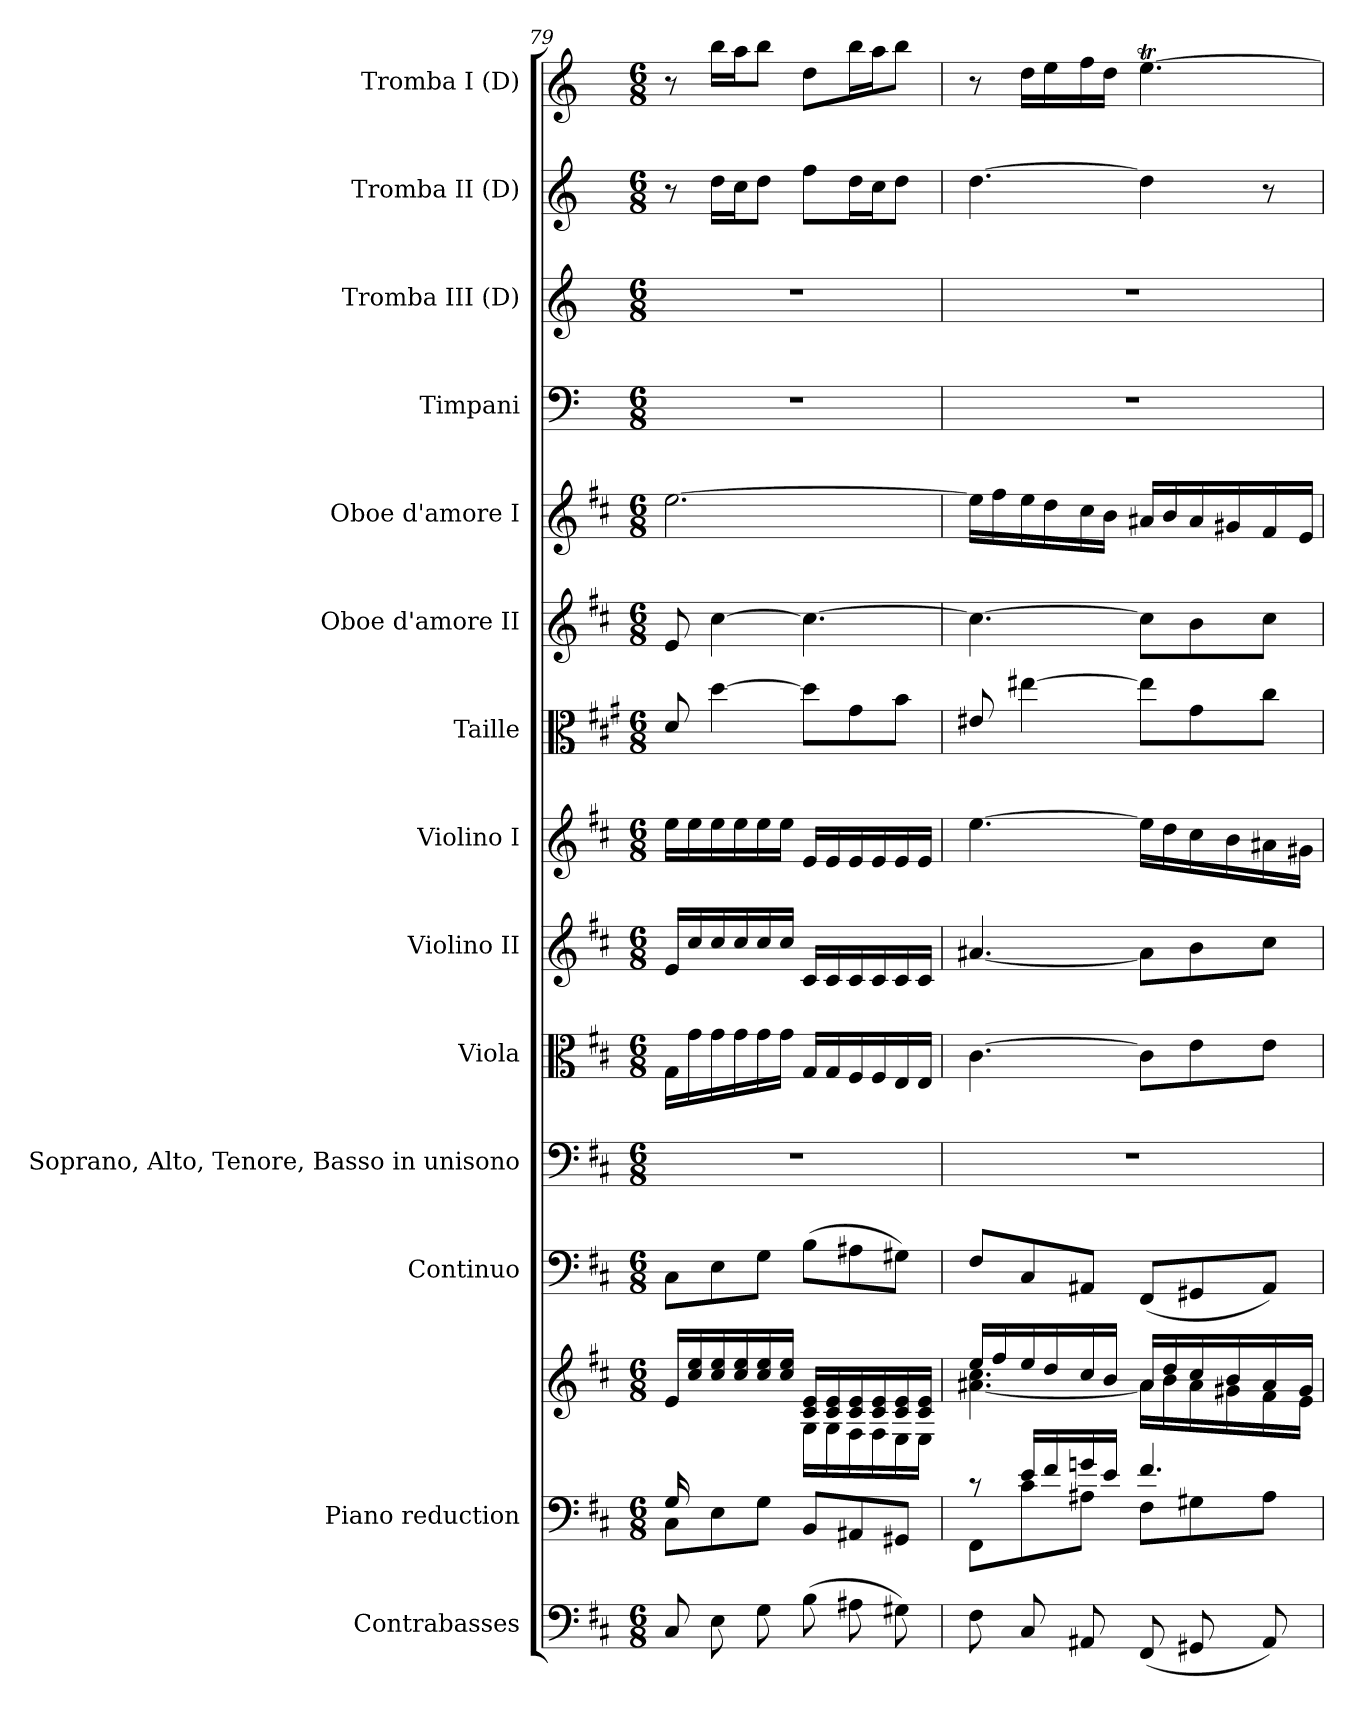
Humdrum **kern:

**kern	**kern	**kern	**kern	**kern	**kern	**kern	**kern	**kern	**kern	**kern	**kern	**kern	**kern	**kern
*part14	*part13	*part13	*part12	*part11	*part10	*part9	*part8	*part7	*part6	*part5	*part4	*part3	*part2	*part1
*staff15	*staff14	*staff13	*staff12	*staff11	*staff10	*staff9	*staff8	*staff7	*staff6	*staff5	*staff4	*staff3	*staff2	*staff1
*I"Contrabasses	*I"Piano reduction	*	*I"Continuo	*I"Soprano, Alto, Tenore, Basso in unisono	*I"Viola	*I"Violino II	*I"Violino I	*I"Taille	*I"Oboe d'amore II	*I"Oboe d'amore I	*I"Timpani	*I"Tromba III (D)	*I"Tromba II (D)	*I"Tromba I (D)
*I'Cbs.	*I'Pno	*	*	*	*	*	*	*	*I'Ob	*I'Ob	*I'Timp	*	*	*
!!LO:PB:g=z
*clefF4	*clefF4	*clefG2	*clefF4	*clefF4	*clefC3	*clefG2	*clefG2	*clefC3	*clefG2	*clefG2	*clefF4	*clefG2	*clefG2	*clefG2
*ITrd7c12	*	*	*	*	*	*	*	*ITrd4c7	*	*	*	*ITrd-1c-2	*ITrd-1c-2	*ITrd-1c-2
*k[f#c#]	*k[f#c#]	*k[f#c#]	*k[f#c#]	*k[f#c#]	*k[f#c#]	*k[f#c#]	*k[f#c#]	*k[f#c#]	*k[f#c#]	*k[f#c#]	*k[]	*k[f#c#]	*k[f#c#]	*k[f#c#]
*M6/8	*M6/8	*M6/8	*M6/8	*M6/8	*M6/8	*M6/8	*M6/8	*M6/8	*M6/8	*M6/8	*M6/8	*M6/8	*M6/8	*M6/8
=79	=79	=79	=79	=79	=79	=79	=79	=79	=79	=79	=79	=79	=79	=79
*	*^	*^	*	*	*	*	*	*	*	*	*	*	*	*
8CC#/	16G/LL	8C#\L	16e/LL	16ryy	8C#\L	2.r	16G\LL	16e/LL	16ee\LL	8G/	8e/	[2.ee\	2.r	2.r	8r	8r
.	2ryy	.	16cc#/ 16ee/	16g\	.	.	16g\	16cc#/	16ee\	.	.	.	.	.	.	.
8EE\	.	8E\	16cc#/ 16ee/	16g\	8E\	.	16g\	16cc#/	16ee\	[4g\	[4cc#\	.	.	.	16ee\LL	16ccc#\LL
.	.	.	16cc#/ 16ee/	16g\	.	.	16g\	16cc#/	16ee\	.	.	.	.	.	16dd\J	16bb\J
8GG\	.	8G\J	16cc#/ 16ee/	16g\	8G\J	.	16g\	16cc#/	16ee\	.	.	.	.	.	8ee\J	8ccc#\J
.	.	.	16cc#/ 16ee/JJ	16g\JJ	.	.	16g\JJ	16cc#/JJ	16ee\JJ	.	.	.	.	.	.	.
(>8BB\	.	8BB/L	16c#/ 16e/LL	16G\LL	(>8B\L	.	16G/LL	16c#/LL	16e/LL	8g\L]	4.cc#\_	.	.	.	8gg\L	8ee\L
.	.	.	16c#/ 16e/	16G\	.	.	16G/	16c#/	16e/	.	.	.	.	.	.	.
8AA#X\	.	8AA#X/	16c#/ 16e/	16F#\	8A#X\	.	16F#/	16c#/	16e/	8c#\	.	.	.	.	16ee\L	16ccc#\L
.	8.ryy	.	16c#/ 16e/	16F#\	.	.	16F#/	16c#/	16e/	.	.	.	.	.	16dd\J	16bb\J
8GG#X\)	.	8GG#X/J	16c#/ 16e/	16E\	8G#X\J)	.	16E/	16c#/	16e/	8e\J	.	.	.	.	8ee\J	8ccc#\J
.	.	.	16c#/ 16e/JJ	16E\JJ	.	.	16E/JJ	16c#/JJ	16e/JJ	.	.	.	.	.	.	.
=80	=80	=80	=80	=80	=80	=80	=80	=80	=80	=80	=80	=80	=80	=80	=80	=80
8FF#\	8r	8FF#\L	16ee/LL	[4.a#X\ 4.cc#\	8F#/L	2.r	[4.c#\	[4.a#X/	[4.ee\	8A#X/	4.cc#\_	16ee\LL]	2.r	2.r	[4.ee\	8r
.	.	.	16ff#/	.	.	.	.	.	.	.	.	16ff#\	.	.	.	.
8CC#/	16e/LL	8c#\	16ee/	.	8C#/	.	.	.	.	[4a#X\	.	16ee\	.	.	.	16ee\LL
.	16f#/	.	16dd/	.	.	.	.	.	.	.	.	16dd\	.	.	.	16ff#\
8AAA#X/	16gn/	8A#X\J	16cc#/	.	8AA#X/J	.	.	.	.	.	.	16cc#\	.	.	.	16gg\
.	16e/JJ	.	16b/JJ	.	.	.	.	.	.	.	.	16b\JJ	.	.	.	16ee\JJ
(<8FFF#/	4.f#/	8F#\L	16a#/LL	16a#\LL]	(<8FF#/L	.	8c#\L]	8a#\L]	16ee\LL]	8a#\L]	8cc#\L]	16a#X/LL	.	.	4ee\]	[4.ff#t\
.	.	.	16dd/	16b\	.	.	.	.	16dd\	.	.	16b/	.	.	.	.
8GGG#X/	.	8G#X\	16cc#/	16a#\	8GG#X/	.	8e\	8b\	16cc#\	8c#\	8b\	16a#/	.	.	.	.
.	.	.	16b/	16g#X\	.	.	.	.	16b\	.	.	16g#X/	.	.	.	.
8AAA#/)	.	8A#\J	16a#/	16f#\	8AA#/J)	.	8e\J	8cc#\J	16a#X\	8f#\J	8cc#\J	16f#/	.	.	8r	.
.	.	.	16g#/JJ	16e\JJ	.	.	.	.	16g#X\JJ	.	.	16e/JJ	.	.	.	.
*	*v	*v	*	*	*	*	*	*	*	*	*	*	*	*	*	*
*	*	*v	*v	*	*	*	*	*	*	*	*	*	*	*	*
=	=	=	=	=	=	=	=	=	=	=	=	=	=	=
*-	*-	*-	*-	*-	*-	*-	*-	*-	*-	*-	*-	*-	*-	*-
